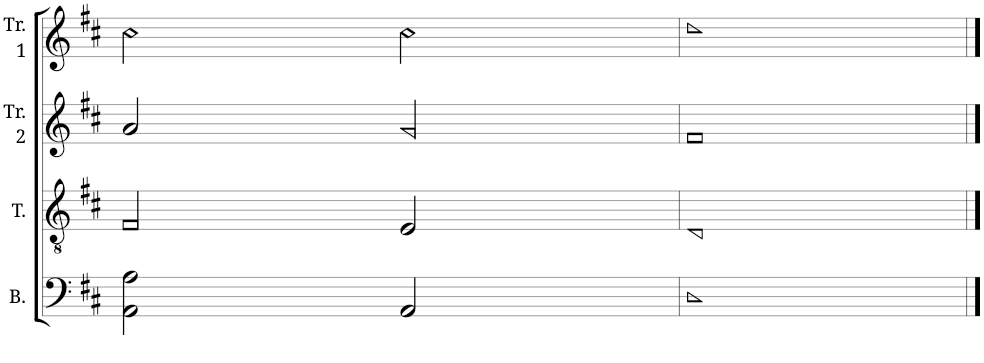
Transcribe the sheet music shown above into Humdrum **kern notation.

**kern	**kern	**kern	**kern
*part4	*part3	*part2	*part1
*staff4	*staff3	*staff2	*staff1
*I"B.	*I"T.	*I"Tr. 2	*I"Tr. 1
*I'B.	*I'T.	*I'Tr. 2	*I'Tr. 1
!!LO:PB:g=z
*clefF4	*clefGv2	*clefG2	*clefG2
*k[f#c#]	*k[f#c#]	*k[f#c#]	*k[f#c#]
*M4/4	*M4/4	*M4/4	*M4/4
*met(c)	*met(c)	*met(c)	*met(c)
=23	=23	=23	=23
2AA!\ 2A!\	2F#!/	2a!/	2cc#!\
2AA!/	2E!/	2g!/	2cc#!\
=24	=24	=24	=24
1D!	1D!	1f#!	1dd!
==	==	==	==
*-	*-	*-	*-
